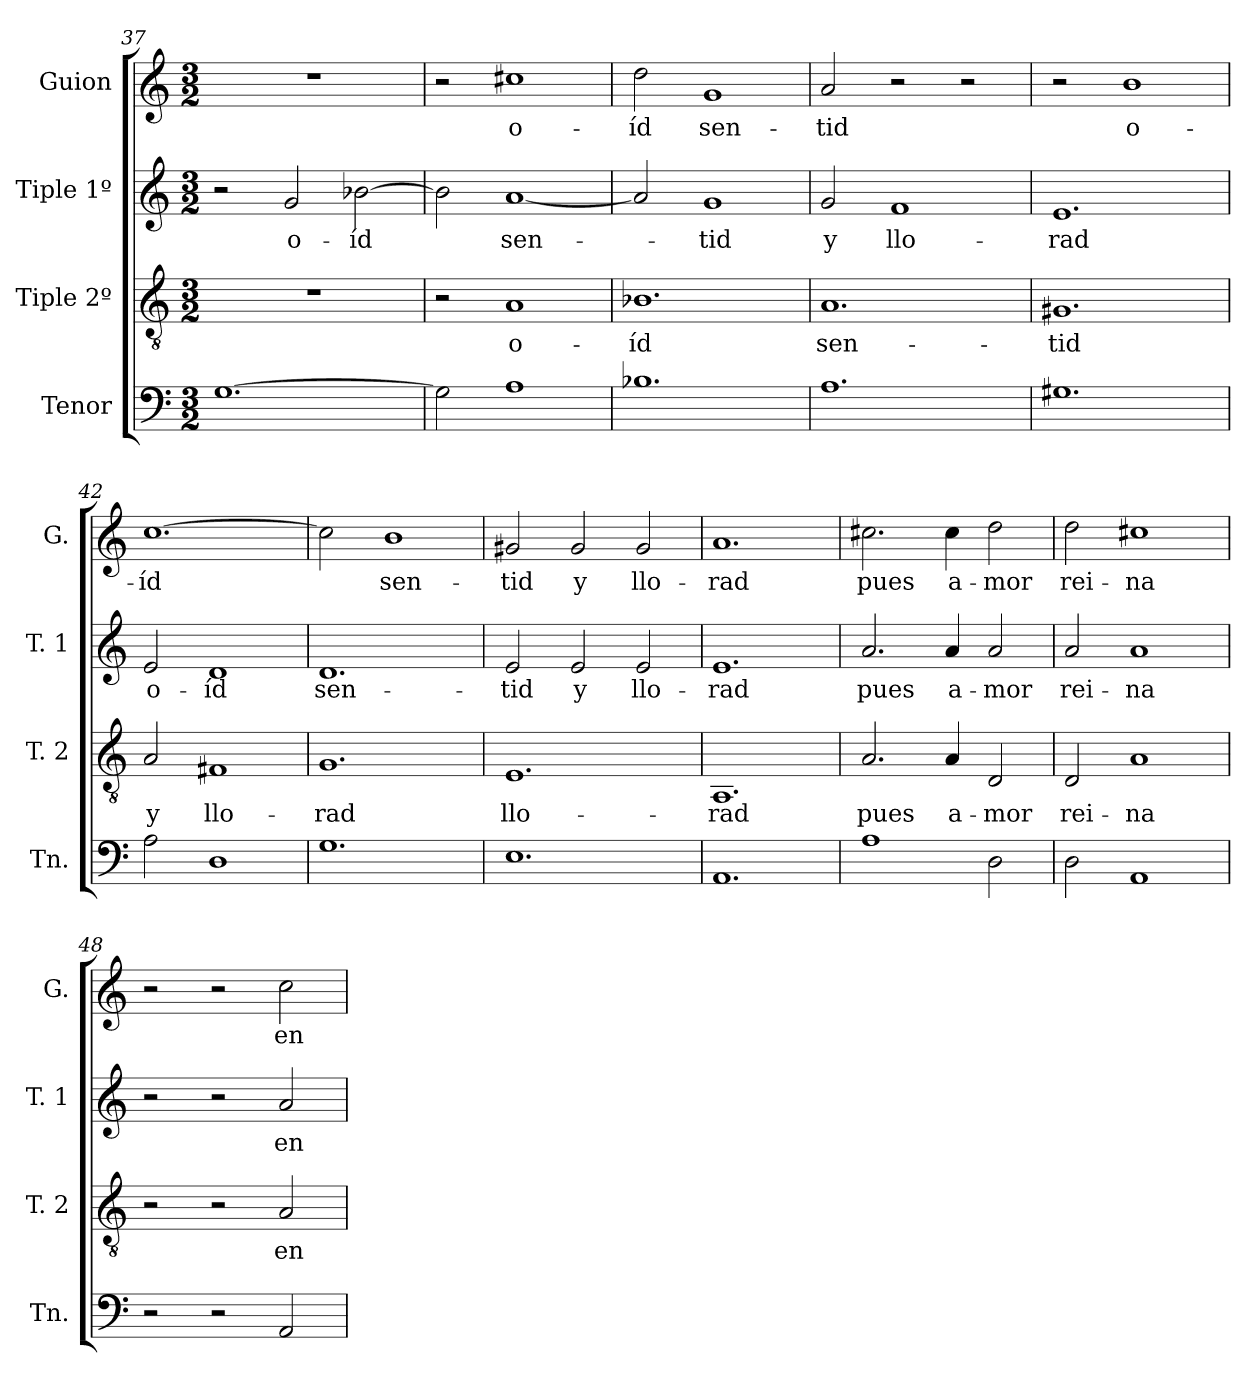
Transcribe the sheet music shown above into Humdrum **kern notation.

**kern	**kern	**text	**kern	**text	**kern	**text
*part4	*part3	*part3	*part2	*part2	*part1	*part1
*staff4	*staff3	*staff3	*staff2	*staff2	*staff1	*staff1
*I"Tenor	*I"Tiple 2º	*	*I"Tiple 1º	*	*I"Guion	*
*I'Tn.	*I'T. 2	*	*I'T. 1	*	*I'G.	*
*clefF4	*clefGv2	*	*clefG2	*	*clefG2	*
*M3/2	*M3/2	*	*M3/2	*	*M3/2	*
=37	=37	=37	=37	=37	=37	=37
[1.G	1.r	.	2r	.	1.r	.
.	.	.	2g	o-	.	.
.	.	.	[2b-X	-íd	.	.
=38	=38	=38	=38	=38	=38	=38
2G]	2r	.	2b-]	.	2r	.
1A	1A	o-	[1a	sen-	1cc#X	o-
=39	=39	=39	=39	=39	=39	=39
1.B-X	1.B-X	-íd	2a]	.	2dd	-íd
.	.	.	1g	-tid	1g	sen-
=40	=40	=40	=40	=40	=40	=40
1.A	1.A	sen-	2g	y	2a	-tid
.	.	.	1f	llo-	2r	.
.	.	.	.	.	2r	.
=41	=41	=41	=41	=41	=41	=41
1.G#X	1.G#X	-tid	1.e	-rad	2r	.
.	.	.	.	.	1b	o-
=42	=42	=42	=42	=42	=42	=42
2A	2A	y	2e	o-	[1.cc	-íd
1D	1F#X	llo-	1d	-íd	.	.
=43	=43	=43	=43	=43	=43	=43
1.G	1.G	-rad	1.d	sen-	2cc]	.
.	.	.	.	.	1b	sen-
=44	=44	=44	=44	=44	=44	=44
1.E	1.E	llo-	2e	-tid	2g#X	-tid
.	.	.	2e	y	2g#	y
.	.	.	2e	llo-	2g#	llo-
=45	=45	=45	=45	=45	=45	=45
1.AA	1.AA	-rad	1.e	-rad	1.a	-rad
=46	=46	=46	=46	=46	=46	=46
1A	2.A	pues	2.a	pues	2.cc#X	pues
.	4A	a-	4a	a-	4cc#	a-
2D	2D	-mor	2a	-mor	2dd	-mor
=47	=47	=47	=47	=47	=47	=47
2D	2D	rei-	2a	rei-	2dd	rei-
1AA	1A	-na	1a	-na	1cc#X	-na
=48	=48	=48	=48	=48	=48	=48
2r	2r	.	2r	.	2r	.
2r	2r	.	2r	.	2r	.
2AA	2A	en	2a	en	2cc	en
=	=	=	=	=	=	=
*-	*-	*-	*-	*-	*-	*-
